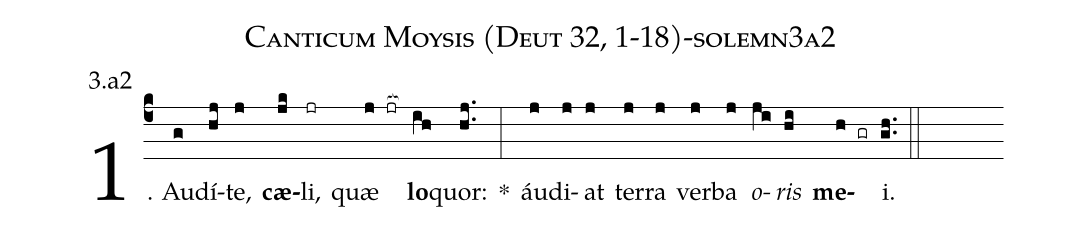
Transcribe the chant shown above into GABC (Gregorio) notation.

name: Canticum Moysis (Deut 32, 1-18)-solemn3a2;
annotation: 3.a2;
%%
(c4)1. Au(g)dí(hj)te,(j) <b>cæ</b>(jk)li,(jr) quæ(j jr[ocb:1{]) <b>lo</b>(ih[ocb:0}])quor:(hj..) *(:) áu(j)di(j)at(j) ter(j)ra(j) ver(j)ba(j) <i>o</i>(ji)<i>ris</i>(hi) <b>me</b>(h gr)i.(gh..) (::)
